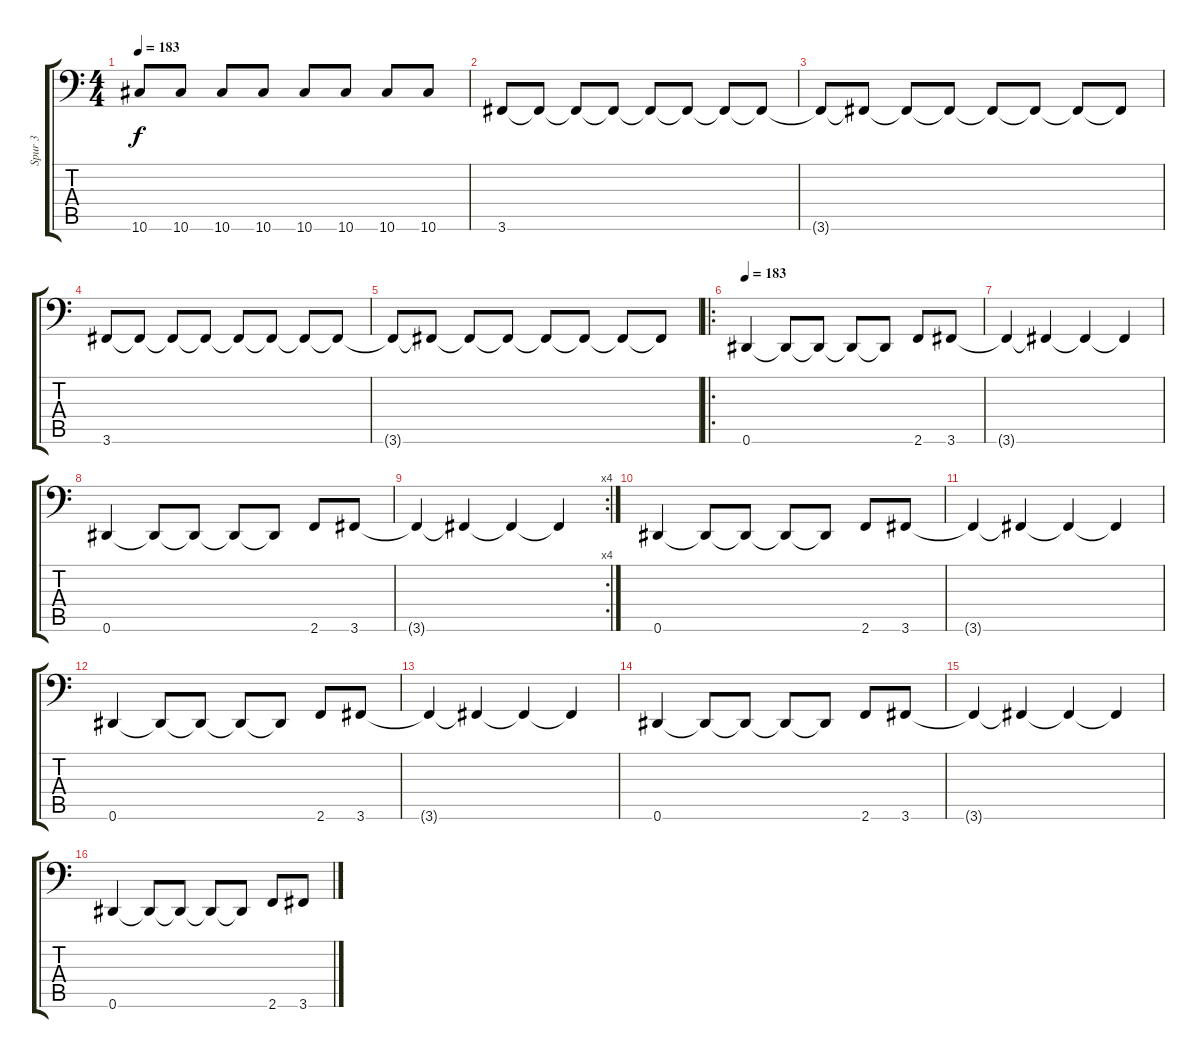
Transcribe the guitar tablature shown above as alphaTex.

\track ("Spur 3" "Spur 3") {instrument electricbassfinger}
\staff {score tabs}
\tuning (Eb3 Bb2 Gb2 Db2 Ab1 Eb1) {hide}
\ts (4 4)
\tempo 183
\clef f4
\ks c
10.6.8{dy f} 10.6.8 10.6.8 10.6.8 10.6.8 10.6.8 10.6.8 10.6.8 |
3.6.8 3.6{t}.8 3.6{t}.8 3.6{t}.8 3.6{t}.8 3.6{t}.8 3.6{t}.8 3.6{t}.8 |
3.6{t}.8 3.6{t}.8 3.6{t}.8 3.6{t}.8 3.6{t}.8 3.6{t}.8 3.6{t}.8 3.6{t}.8 |
3.6.8 3.6{t}.8 3.6{t}.8 3.6{t}.8 3.6{t}.8 3.6{t}.8 3.6{t}.8 3.6{t}.8 |
3.6{t}.8 3.6{t}.8 3.6{t}.8 3.6{t}.8 3.6{t}.8 3.6{t}.8 3.6{t}.8 3.6{t}.8 |
\ro
\section ("" "")
\tempo 183
0.6.4 0.6{t}.8 0.6{t}.8 0.6{t}.8 0.6{t}.8 2.6.8 3.6.8 |
3.6{t}.4 3.6{t}.4 3.6{t}.4 3.6{t}.4 |
0.6.4 0.6{t}.8 0.6{t}.8 0.6{t}.8 0.6{t}.8 2.6.8 3.6.8 |
\rc 4
3.6{t}.4 3.6{t}.4 3.6{t}.4 3.6{t}.4 |
0.6.4 0.6{t}.8 0.6{t}.8 0.6{t}.8 0.6{t}.8 2.6.8 3.6.8 |
3.6{t}.4 3.6{t}.4 3.6{t}.4 3.6{t}.4 |
0.6.4 0.6{t}.8 0.6{t}.8 0.6{t}.8 0.6{t}.8 2.6.8 3.6.8 |
3.6{t}.4 3.6{t}.4 3.6{t}.4 3.6{t}.4 |
0.6.4 0.6{t}.8 0.6{t}.8 0.6{t}.8 0.6{t}.8 2.6.8 3.6.8 |
3.6{t}.4 3.6{t}.4 3.6{t}.4 3.6{t}.4 |
0.6.4 0.6{t}.8 0.6{t}.8 0.6{t}.8 0.6{t}.8 2.6.8 3.6.8
